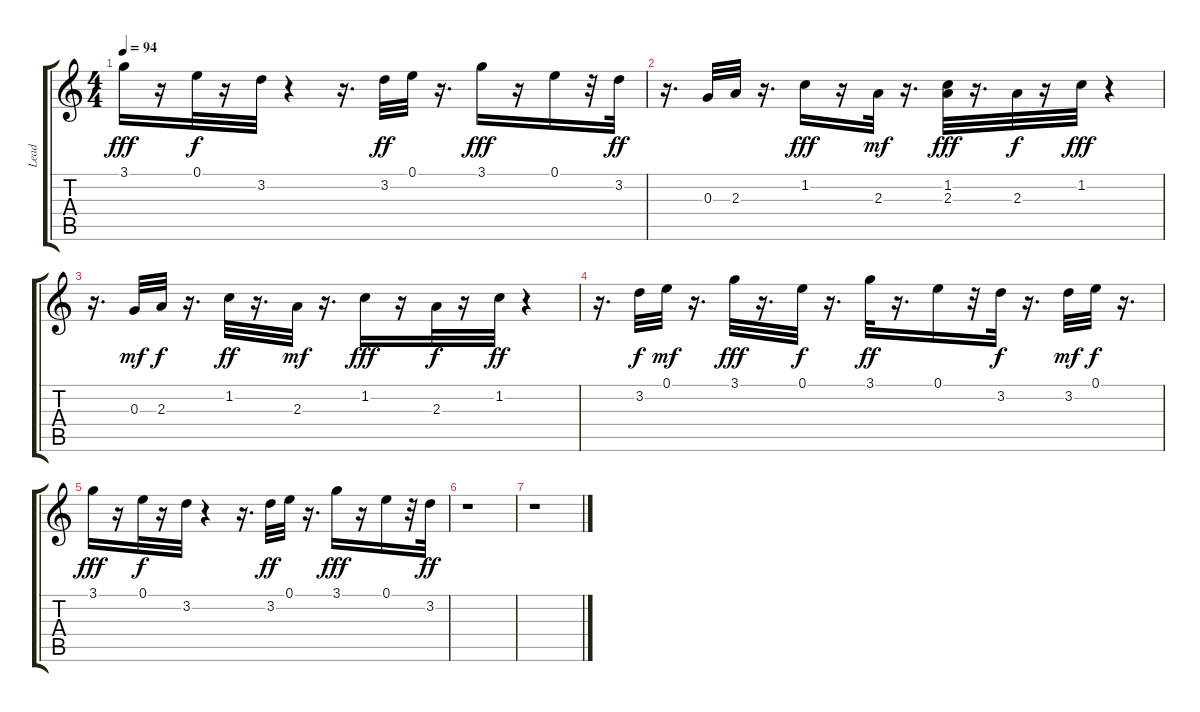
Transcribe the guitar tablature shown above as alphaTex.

\track ("Lead" "Lead") {instrument electricguitarmuted}
\staff {score tabs}
\tuning (E4 B3 G3 D3 A2 E2) {hide}
\ts (4 4)
\tempo 94
\clef g2
\ks c
3.1.16{dy fff} r.16 0.1.32{dy f} r.16 3.2.32 r.4 r.16{d} 3.2.32{dy ff} 0.1.32 r.16{d} 3.1.16{dy fff} r.16 0.1.16 r.32 3.2.32{dy ff} |
r.16{d} 0.3.32 2.3.32 r.16{d} 1.2.16{dy fff} r.16 2.3.32{dy mf} r.16{d} (1.2 2.3).32{dy fff} r.16{d} 2.3.32{dy f} r.16 1.2.32{dy fff} r.4 |
r.16{d} 0.3.32{dy mf} 2.3.32{dy f} r.16{d} 1.2.32{dy ff} r.16{d} 2.3.32{dy mf} r.16{d} 1.2.16{dy fff} r.16 2.3.32{dy f} r.16 1.2.32{dy ff} r.4 |
r.16{d} 3.2.32{dy f} 0.1.32{dy mf} r.16{d} 3.1.32{dy fff} r.16{d} 0.1.32{dy f} r.16{d} 3.1.32{dy ff} r.16{d} 0.1.16 r.32 3.2.32{dy f} r.16{d} 3.2.32{dy mf} 0.1.32{dy f} r.16{d} |
3.1.16{dy fff} r.16 0.1.32{dy f} r.16 3.2.32 r.4 r.16{d} 3.2.32{dy ff} 0.1.32 r.16{d} 3.1.16{dy fff} r.16 0.1.16 r.32 3.2.32{dy ff} |
r.1 |
r.1
